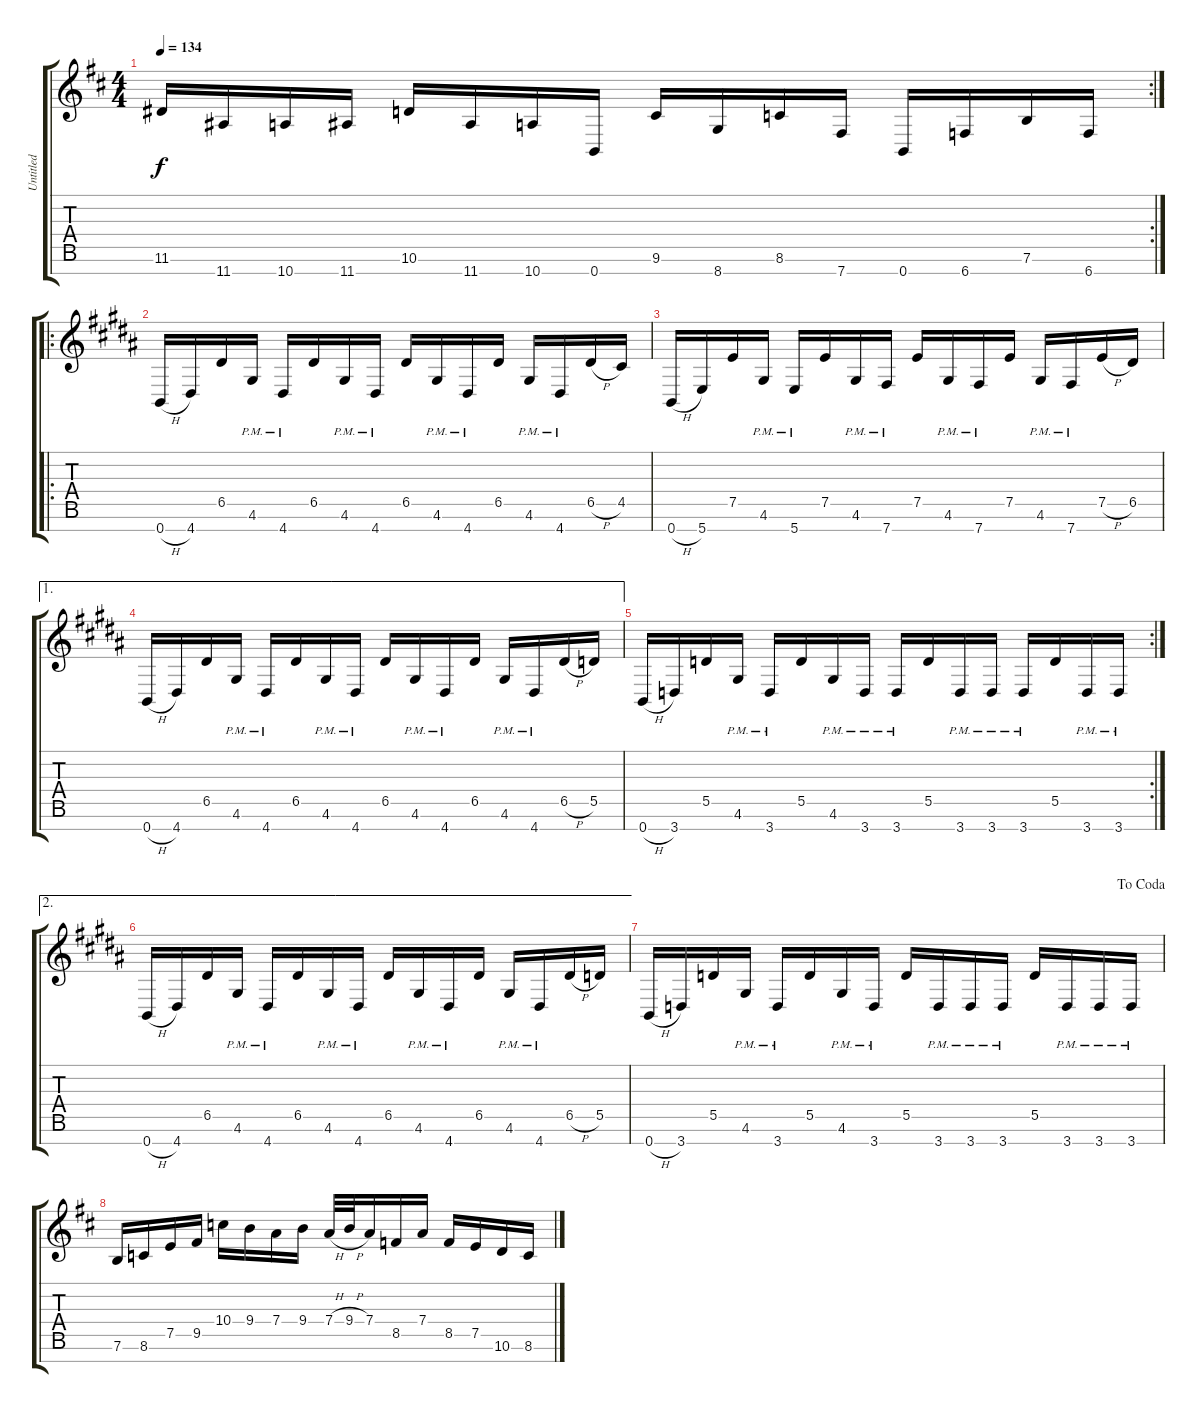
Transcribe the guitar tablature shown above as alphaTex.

\track ("Untitled" "Untitled") {instrument distortionguitar}
\staff {score tabs}
\tuning (E4 B3 G3 D3 A2 E2 B1) {hide}
\rc 2
\ts (4 4)
\tempo 134
\clef g2
\ks d
11.6.16{dy f} 11.7.16 10.7.16 11.7.16 10.6.16 11.7.16 10.7.16 0.7.16 9.6.16 8.7.16 8.6.16 7.7.16 0.7.16 6.7.16 7.6.16 6.7.16 |
\ro
\ks b
0.7{h}.16 4.7.16 6.5.16 4.6{pm}.16 4.7{pm}.16 6.5.16 4.6{pm}.16 4.7{pm}.16 6.5.16 4.6{pm}.16 4.7{pm}.16 6.5.16 4.6{pm}.16 4.7{pm}.16 6.5{h}.16 4.5.16 |
0.7{h}.16 5.7.16 7.5.16 4.6{pm}.16 5.7{pm}.16 7.5.16 4.6{pm}.16 7.7{pm}.16 7.5.16 4.6{pm}.16 7.7{pm}.16 7.5.16 4.6{pm}.16 7.7{pm}.16 7.5{h}.16 6.5.16 |
\ae 1
0.7{h}.16 4.7.16 6.5.16 4.6{pm}.16 4.7{pm}.16 6.5.16 4.6{pm}.16 4.7{pm}.16 6.5.16 4.6{pm}.16 4.7{pm}.16 6.5.16 4.6{pm}.16 4.7{pm}.16 6.5{h}.16 5.5.16 |
\rc 2
0.7{h}.16 3.7.16 5.5.16 4.6{pm}.16 3.7{pm}.16 5.5.16 4.6{pm}.16 3.7{pm}.16 3.7{pm}.16 5.5.16 3.7{pm}.16 3.7{pm}.16 3.7{pm}.16 5.5.16 3.7{pm}.16 3.7{pm}.16 |
\ae 2
0.7{h}.16 4.7.16 6.5.16 4.6{pm}.16 4.7{pm}.16 6.5.16 4.6{pm}.16 4.7{pm}.16 6.5.16 4.6{pm}.16 4.7{pm}.16 6.5.16 4.6{pm}.16 4.7{pm}.16 6.5{h}.16 5.5.16 |
\jump dacoda
0.7{h}.16 3.7.16 5.5.16 4.6{pm}.16 3.7{pm}.16 5.5.16 4.6{pm}.16 3.7{pm}.16 5.5.16 3.7{pm}.16 3.7{pm}.16 3.7{pm}.16 5.5.16 3.7{pm}.16 3.7{pm}.16 3.7{pm}.16 |
\ks d
7.6.16 8.6.16 7.5.16 9.5.16 10.4.16 9.4.16 7.4.16 9.4.16 7.4{h}.32 9.4{h}.32 7.4.16 8.5.16 7.4.16 8.5.16 7.5.16 10.6.16 8.6.16
